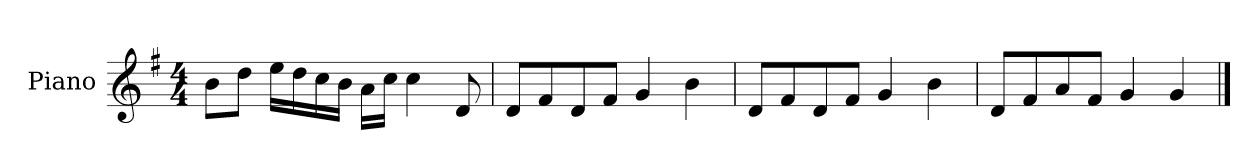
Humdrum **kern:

**kern
*part1
*staff1
*I"Piano
*I'P-no
*clefG2
*k[f#]
*M4/4
*MM90
=1
8b\L
8dd\J
16ee\LL
16dd\
16cc\
16b\JJ
16a\LL
16cc\JJ
4cc\
8d/
=2
8d/L
8f#/
8d/
8f#/J
4g/
4b\
=3
8d/L
8f#/
8d/
8f#/J
4g/
4b\
=4
8d/L
8f#/
8a/
8f#/J
4g/
4g/
==
*-
